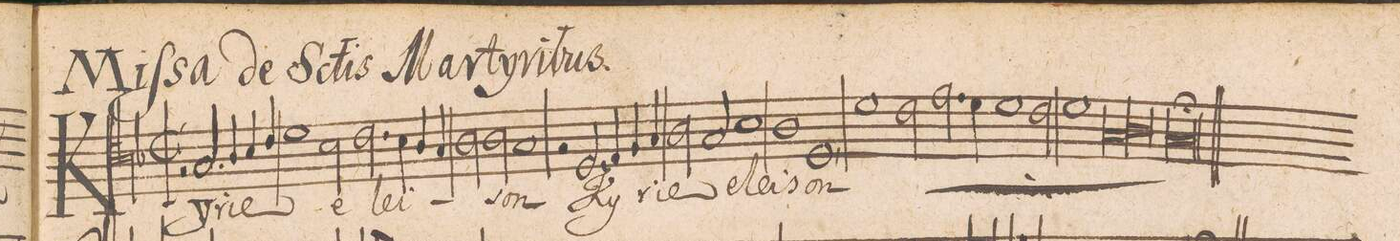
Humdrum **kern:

**kern	**text
*I"TENOR.	*
*clefC4	*
*k[b-]	*
*met(c|)	*
*M2/1	*
2rF	.
2.G/	Ky-
4A/	-ri-
4B-/	.
4c/	.
=2-	=2-
1d\	-e
*2\right	*
2B-\	e-
2.c\	-lei-
=3-	=3-
4B-\	.
4A/	.
4G/	.
2A\	.
2A\	.
=4-	=4-
1G/	-son
2rF	.
2.D/	Ky-
=5-	=5-
4E/	.
4F/	-ri-
4G/	.
2A\	-e
2G/	e-
=6-	=6-
1B-\	-lei-
1A\	.
=7-	=7-
1D/,<	-son
*	*ij
1d\	Ky-
=8-	=8-
2c\	-ri-
2.e\	-e
4d\	.
1d\	e-
=9-	=9-
2c\	.
1d\	.
=10-	=10-
*lig	*
1G/	-lei-
1A\	.
*Xlig	*
=11-	=11-
0G/;	-son.
=12||	=12||
*M2/1	*Xij
*met(c|)	*
*-	*-
